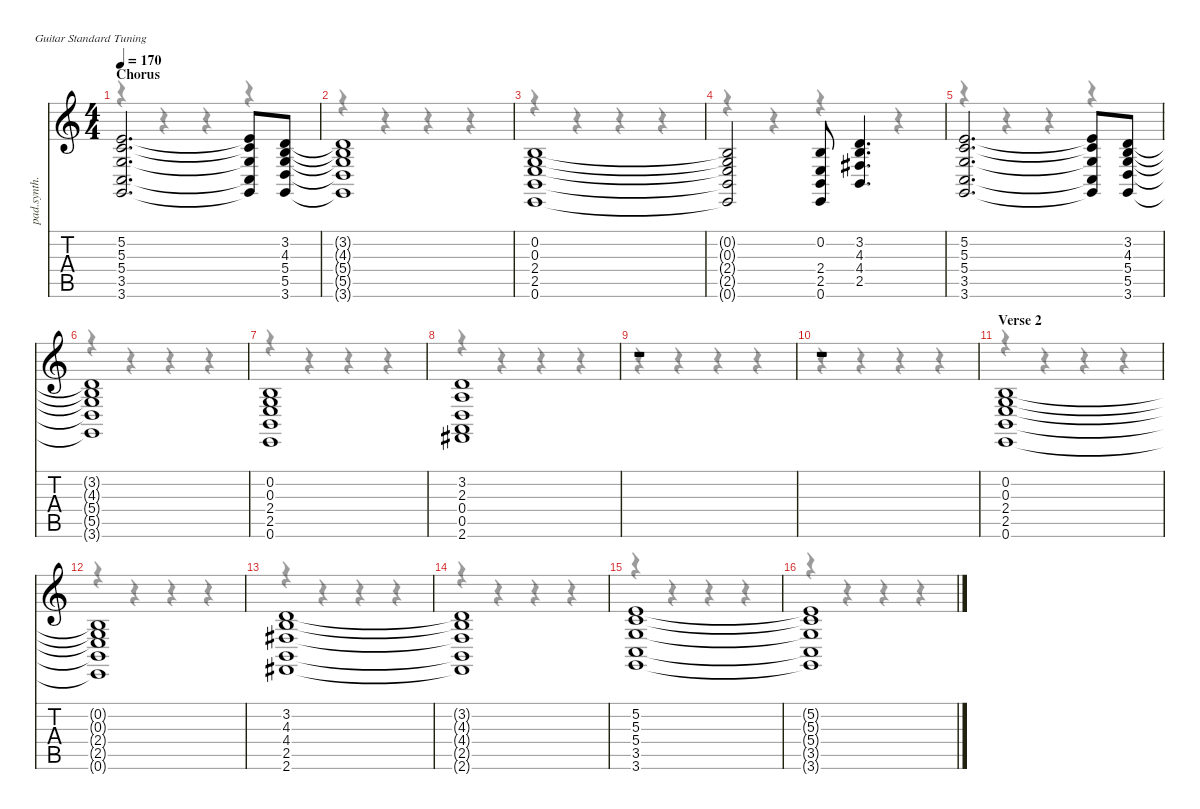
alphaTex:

\defaultSystemsLayout 4
\hideDynamics
\bracketExtendMode nobrackets
\otherSystemsTrackNameOrientation horizontal
\track ("Pad" "pad.synth.") {instrument pad3polysynth}
\staff {score tabs}
\tuning (E4 B3 G3 D3 A2 E2)
\voice
\ts (4 4)
\section ("" "Chorus")
\tempo 170
\clef g2
\ks c
(5.2 5.3 5.4 3.5 3.6).2{d dy f beam Up} (5.2{t} 5.3{t} 5.4{t} 3.5{t} 3.6{t}).8{beam Up} (3.2 4.3 5.4 5.5 3.6).8{beam Up} |
(3.2{t} 4.3{t} 5.4{t} 5.5{t} 3.6{t}).1{beam Up} |
(0.2 0.3 2.4 2.5 0.6).1{beam Up} |
(0.2{t} 0.3{t} 2.4{t} 2.5{t} 0.6{t}).2{beam Up} (0.2 2.4 2.5 0.6).8{beam Up} (3.2 4.3 4.4{acc #} 2.5).4{d beam Up} |
(5.2 5.3 5.4 3.5 3.6).2{d beam Up} (5.2{t} 5.3{t} 5.4{t} 3.5{t} 3.6{t}).8{beam Up} (3.2 4.3 5.4 5.5 3.6).8{beam Up} |
(3.2{t} 4.3{t} 5.4{t} 5.5{t} 3.6{t}).1{beam Up} |
(0.2 0.3 2.4 2.5 0.6).1{beam Up} |
(3.2 2.3 0.4 0.5 2.6{acc #}).1{beam Up} |
r.1{beam Up} |
r.1{beam Up} |
\section ("" "Verse 2")
(0.2 0.3 2.4 2.5 0.6).1{beam Up} |
(0.2{t} 0.3{t} 2.4{t} 2.5{t} 0.6{t}).1{beam Up} |
(3.2 4.3 4.4{acc #} 2.5 2.6{acc #}).1{beam Up} |
(3.2{t} 4.3{t} 4.4{t acc #} 2.5{t} 2.6{t acc #}).1{beam Up} |
(5.2 5.3 5.4 3.5 3.6).1{beam Up} |
(5.2{t} 5.3{t} 5.4{t} 3.5{t} 3.6{t}).1{beam Up}
\voice
\clef g2
\ottava regular
\simile none
\ks c
r.4{dy mf beam Down} r.4{beam Down} r.4{beam Down} r.4{beam Down} |
r.4{beam Down} r.4{beam Down} r.4{beam Down} r.4{beam Down} |
r.4{beam Down} r.4{beam Down} r.4{beam Down} r.4{beam Down} |
r.4{beam Down} r.4{beam Down} r.4{beam Down} r.4{beam Down} |
r.4{beam Down} r.4{beam Down} r.4{beam Down} r.4{beam Down} |
r.4{beam Down} r.4{beam Down} r.4{beam Down} r.4{beam Down} |
r.4{beam Down} r.4{beam Down} r.4{beam Down} r.4{beam Down} |
r.4{beam Down} r.4{beam Down} r.4{beam Down} r.4{beam Down} |
r.4{beam Down} r.4{beam Down} r.4{beam Down} r.4{beam Down} |
r.4{beam Down} r.4{beam Down} r.4{beam Down} r.4{beam Down} |
r.4{beam Down} r.4{beam Down} r.4{beam Down} r.4{beam Down} |
r.4{beam Down} r.4{beam Down} r.4{beam Down} r.4{beam Down} |
r.4{beam Down} r.4{beam Down} r.4{beam Down} r.4{beam Down} |
r.4{beam Down} r.4{beam Down} r.4{beam Down} r.4{beam Down} |
r.4{beam Down} r.4{beam Down} r.4{beam Down} r.4{beam Down} |
r.4{beam Down} r.4{beam Down} r.4{beam Down} r.4{beam Down}
